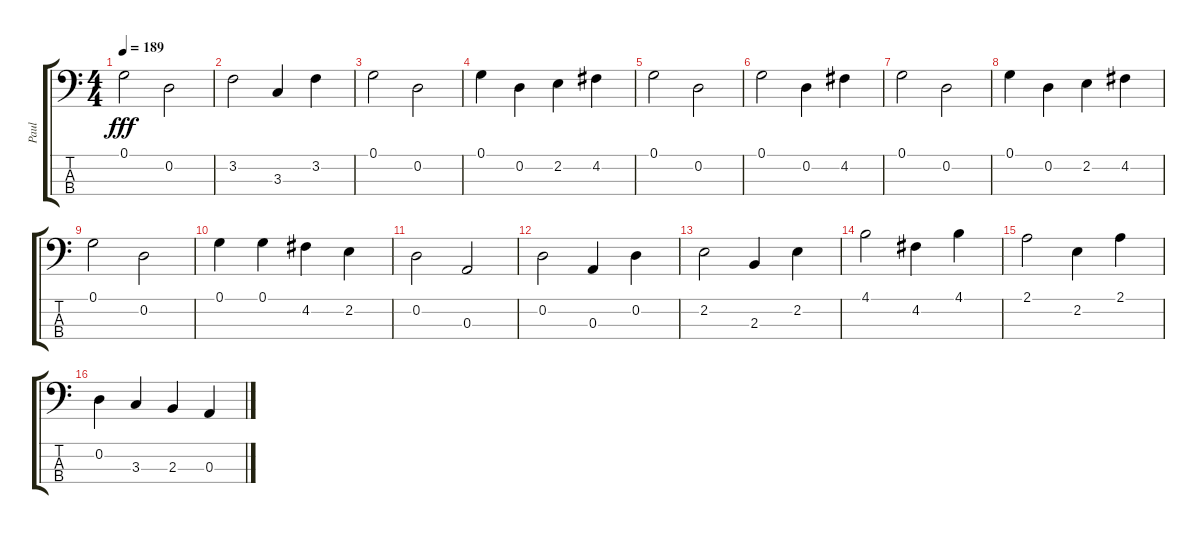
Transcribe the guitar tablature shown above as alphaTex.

\track ("Paul" "Paul") {instrument electricbassfinger}
\staff {score tabs}
\tuning (G2 D2 A1 E1) {hide}
\ts (4 4)
\tempo 189
\clef f4
\ks c
0.1.2{dy fff} 0.2.2 |
3.2.2 3.3.4 3.2.4 |
0.1.2 0.2.2 |
0.1.4 0.2.4 2.2.4 4.2.4 |
0.1.2 0.2.2 |
0.1.2 0.2.4 4.2.4 |
0.1.2 0.2.2 |
0.1.4 0.2.4 2.2.4 4.2.4 |
0.1.2 0.2.2 |
0.1.4 0.1.4 4.2.4 2.2.4 |
0.2.2 0.3.2 |
0.2.2 0.3.4 0.2.4 |
2.2.2 2.3.4 2.2.4 |
4.1.2 4.2.4 4.1.4 |
2.1.2 2.2.4 2.1.4 |
0.2.4 3.3.4 2.3.4 0.3.4
